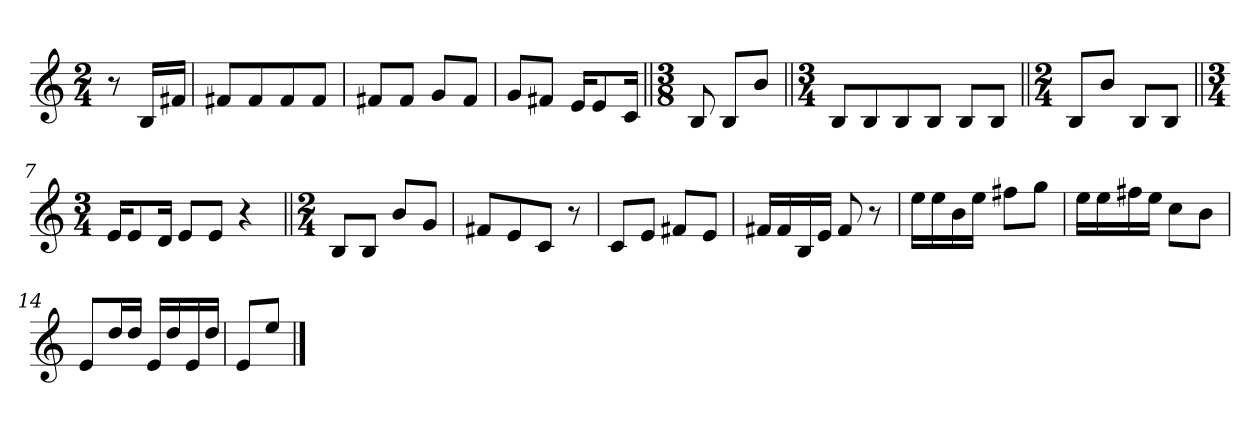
**kern
*part1
*staff1
*clefG2
*M2/4
=
8r
16BLL
16f#XJJ
=1
8f#XL
8f#
8f#
8f#J
=2
8f#XL
8f#J
8gL
8f#J
=3
8gL
8f#XJ
16eKL
8e
16cJk
=4||
*M3/8
8B
8BL
8bJ
=5||
*M3/4
8BL
8B
8B
8BJ
8BL
8BJ
=6||
*M2/4
8BL
8bJ
8BL
8BJ
=7||
*M3/4
16eKL
8e
16dJk
8eL
8eJ
4r
=8||
*M2/4
8BL
8BJ
8bL
8gJ
=9
8f#XL
8e
8cJ
8r
=10
8cL
8eJ
8f#XL
8eJ
=11
16f#XLL
16f#
16B
16eJJ
8f#
8r
=12
16eeLL
16ee
16b
16eeJJ
8ff#XL
8ggJ
=13
16eeLL
16ee
16ff#X
16eeJJ
8ccL
8bJ
=14
8eL
16ddL
16ddJJ
16eLL
16dd
16e
16ddJJ
=15
8eL
8eeJ
==
*-
